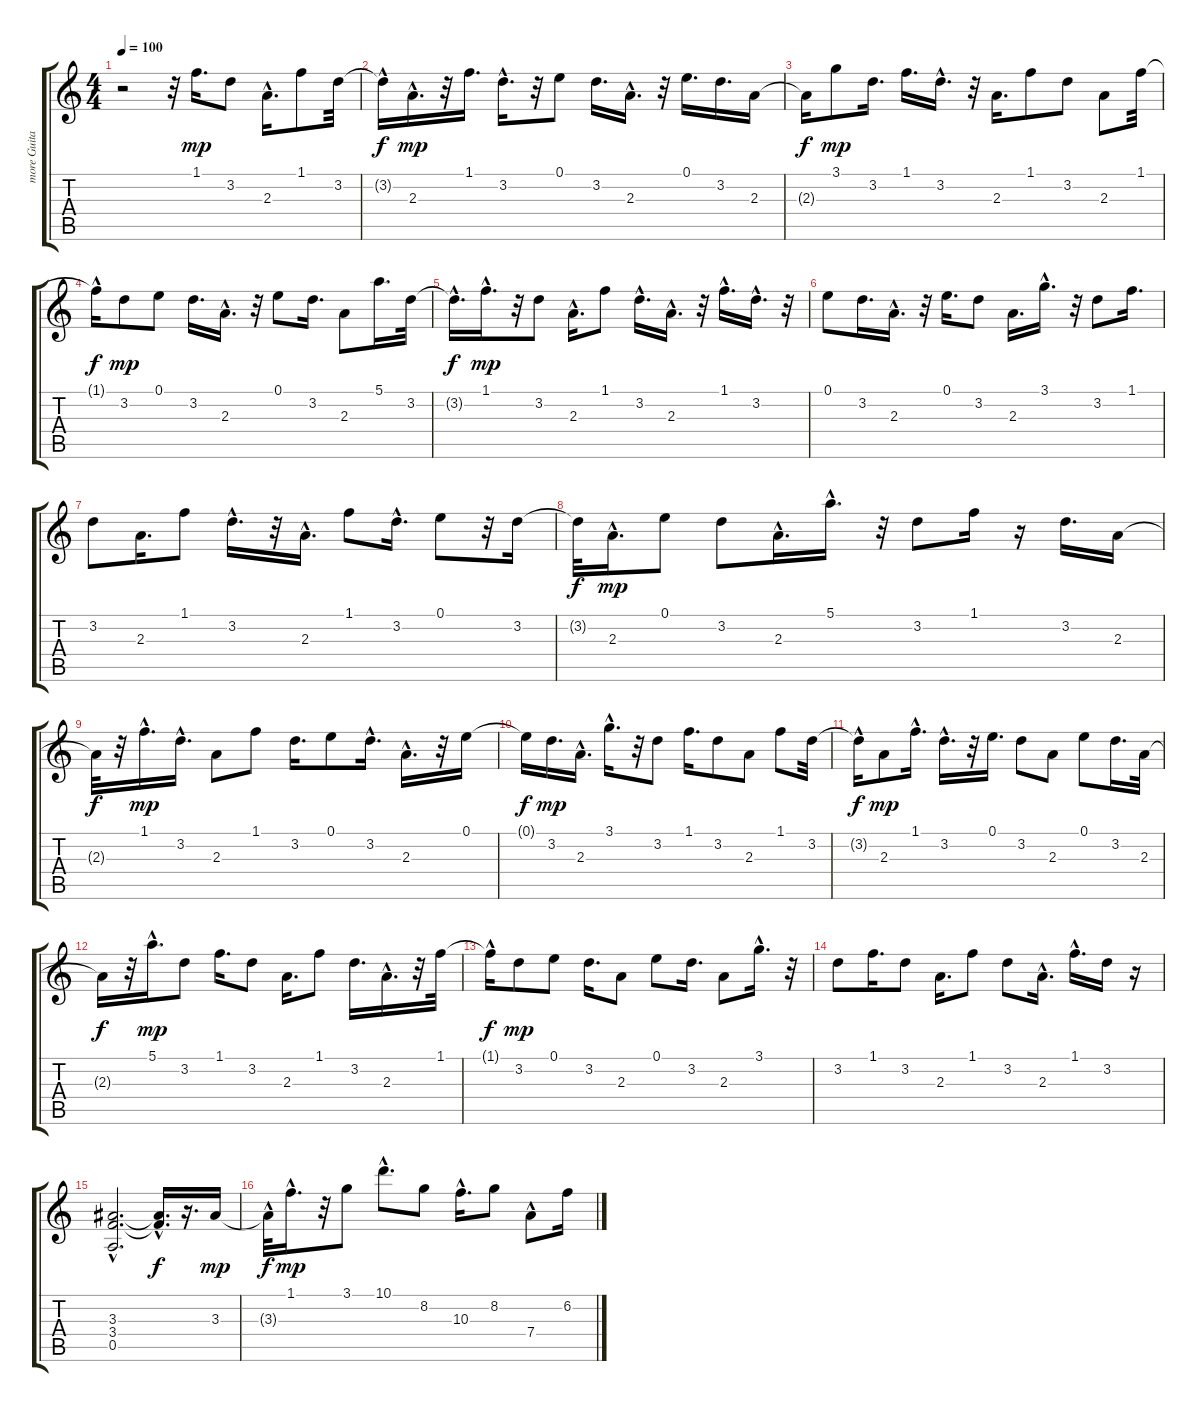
\track ("more Guitar" "more Guita") {instrument acousticguitarsteel}
\staff {score tabs}
\tuning (E4 B3 G3 D3 A2 E2) {hide}
\ts (4 4)
\tempo 100
\clef g2
\ks c
r.2{dy mp} r.32 1.1.16{d} 3.2.8 2.3{hac}.16{d} 1.1.8 3.2.32 |
3.2{hac t}.16{dy f} 2.3{hac}.16{d dy mp} r.32 1.1.16{d} 3.2{hac}.16{d} r.32 0.1.8 3.2.16{d} 2.3{hac}.16{d} r.32 0.1.16{d} 3.2.16{d} 2.3.16 |
2.3{t}.16{dy f} 3.1.8{dy mp} 3.2.16{d} 1.1.16{d} 3.2{hac}.16{d} r.32 2.3.16{d} 1.1.8 3.2.8 2.3.8 1.1.32 |
1.1{hac t}.16{dy f} 3.2.8{dy mp} 0.1.8 3.2.16{d} 2.3{hac}.16{d} r.32 0.1.8 3.2.16{d} 2.3.8 5.1.16{d} 3.2.32 |
3.2{hac t}.16{d dy f} 1.1{hac}.16{d dy mp} r.32 3.2.8 2.3{hac}.16{d} 1.1.8 3.2{hac}.16{d} 2.3{hac}.16{d} r.32 1.1{hac}.16{d} 3.2{hac}.16{d} r.32 |
0.1.8 3.2.16{d} 2.3{hac}.16{d} r.32 0.1.16{d} 3.2.8 2.3.16{d} 3.1{hac}.16{d} r.32 3.2.8 1.1.16{d} |
3.2.8 2.3.16{d} 1.1.8 3.2{hac}.16{d} r.32 2.3{hac}.16{d} 1.1.8 3.2{hac}.16{d} 0.1.8 r.32 3.2.16 |
3.2{t}.32{dy f} 2.3{hac}.16{d dy mp} 0.1.8 3.2.8 2.3{hac}.16{d} 5.1{hac}.16{d} r.32 3.2.8 1.1.16 r.16 3.2.16{d} 2.3.16 |
2.3{t}.32{dy f} r.32 1.1{hac}.16{d dy mp} 3.2{hac}.16{d} 2.3.8 1.1.8 3.2.16{d} 0.1.8 3.2{hac}.16{d} 2.3{hac}.16{d} r.32 0.1.16 |
0.1{t}.16{dy f} 3.2.16{d dy mp} 2.3{hac}.16{d} 3.1{hac}.16{d} r.32 3.2.8 1.1.16{d} 3.2.8 2.3.8 1.1.8 3.2.32 |
3.2{hac t}.16{dy f} 2.3.8{dy mp} 1.1{hac}.16{d} 3.2{hac}.16{d} r.32 0.1.16{d} 3.2.8 2.3.8 0.1.8 3.2.16{d} 2.3.32 |
2.3{t}.16{dy f} r.32 5.1{hac}.16{d dy mp} 3.2.8 1.1.16{d} 3.2.8 2.3.16{d} 1.1.8 3.2.16{d} 2.3{hac}.16{d} r.32 1.1.32 |
1.1{hac t}.16{dy f} 3.2.8{dy mp} 0.1.8 3.2.16{d} 2.3.8 0.1.8 3.2.16{d} 2.3.8 3.1{hac}.16{d} r.32 |
3.2.8 1.1.16{d} 3.2.8 2.3.16{d} 1.1.8 3.2.8 2.3{hac}.16{d} 1.1{hac}.16{d} 3.2.16 r.16 |
(3.3{hac} 3.4{hac} 0.5{hac}).2{d} (3.3{hac t} 3.4{t}).16{d dy f} r.16{d} 3.3.16{dy mp} |
3.3{hac t}.32{dy f} 1.1{hac}.16{d dy mp} r.32 3.1.8 10.1{hac}.8{d} 8.2.8 10.3{hac}.16{d} 8.2.8 7.4{hac}.8 6.2.16
